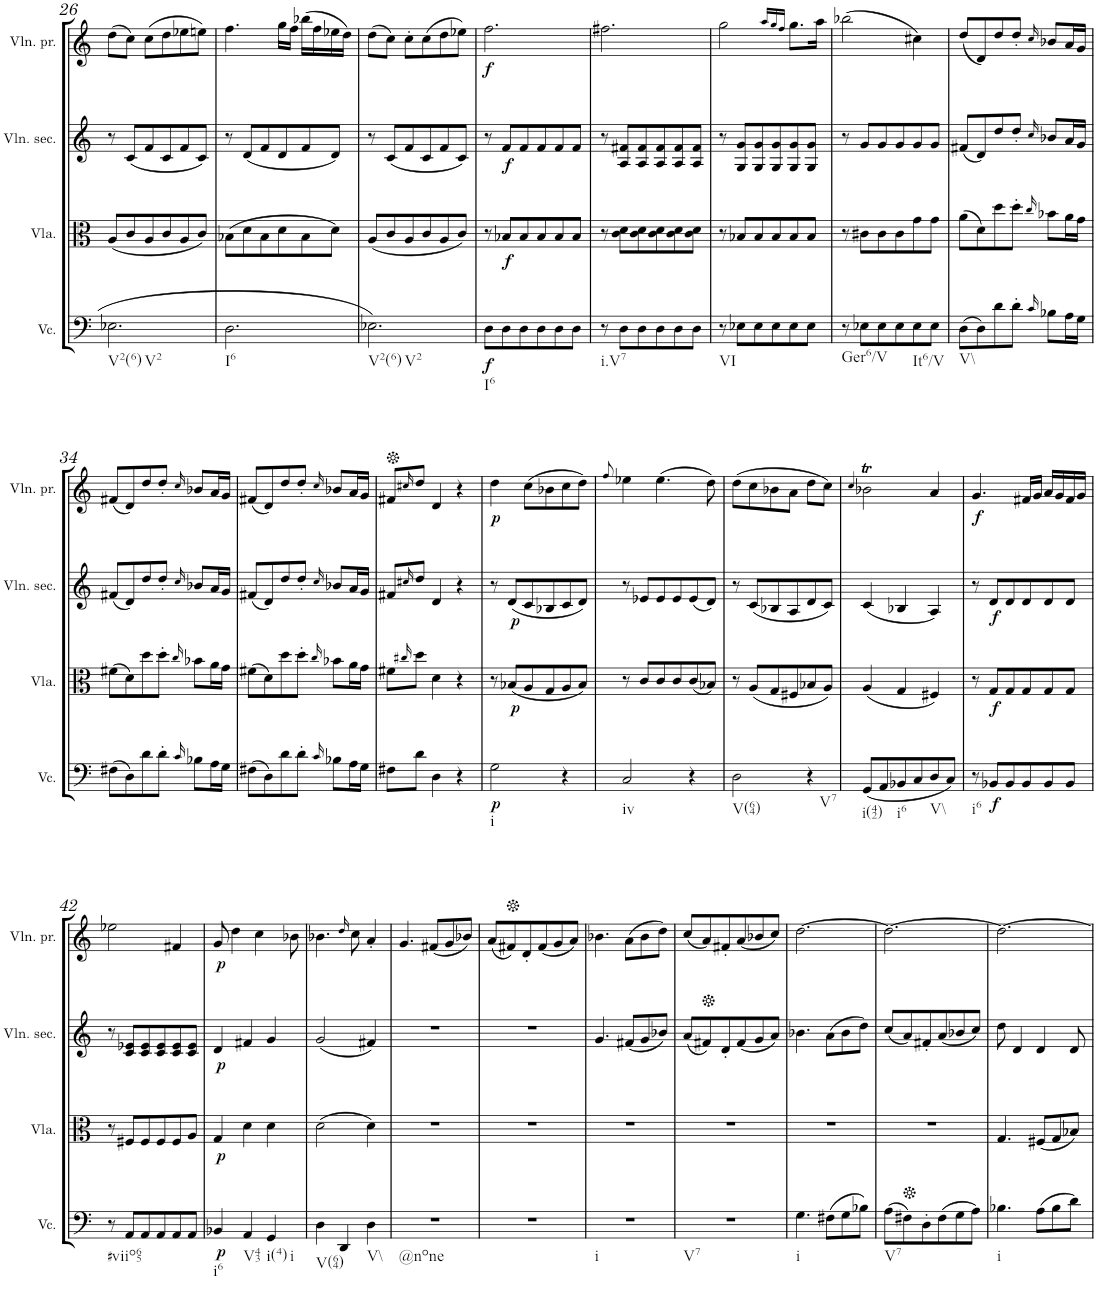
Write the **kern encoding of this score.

**kern	**dynam	**kern	**dynam	**kern	**dynam	**kern	**dynam
*part4	*part4	*part3	*part3	*part2	*part2	*part1	*part1
*staff4	*staff4	*staff3	*staff3	*staff2	*staff2	*staff1	*staff1
*I"Violoncelle	*	*I"Viola	*	*I"Violino secondo	*	*I"Violino primo	*
*I'Vc.	*	*I'Vla.	*	*I'Vln. sec.	*	*I'Vln. pr.	*
!!LO:PB:g=z
*clefF4	*	*clefC3	*	*clefG2	*	*clefG2	*
*k[]	*	*k[]	*	*k[]	*	*k[]	*
*M3/4	*	*M3/4	*	*M3/4	*	*M3/4	*
=26	=26	=26	=26	=26	=26	=26	=26
!LO:TX:b:t=V2(6)	!	!	!	!	!	!	!
!LO:TX:b:t=V2	!	!	!	!	!	!	!
2.E-X\	.	(<8A/L	.	8r	.	(>8dd\L	.
.	.	8c/	.	(<8c/L	.	8cc\J)	.
.	.	8A/	.	8f/	.	(>8cc\L	.
.	.	8c/	.	8c/	.	8dd\	.
.	.	8A/	.	8f/	.	8ee-X\	.
.	.	8c/J)	.	8c/J)	.	8een\J)	.
=27	=27	=27	=27	=27	=27	=27	=27
!LO:TX:b:t=I6	!	!	!	!	!	!	!
2.D\	.	(>8B-X\L	.	8r	.	4.ff\	.
.	.	8d\	.	(<8d/L	.	.	.
.	.	8B-\	.	8f/	.	.	.
.	.	8d\	.	8d/	.	16gg\LL	.
.	.	.	.	.	.	16ff\JJ	.
.	.	8B-\	.	8f/	.	(>16bb-X\LL	.
.	.	.	.	.	.	16ff\	.
.	.	8d\J)	.	8d/J)	.	16ee-X\	.
.	.	.	.	.	.	16dd\JJ)	.
=28	=28	=28	=28	=28	=28	=28	=28
!LO:TX:b:t=V2(6)	!	!	!	!	!	!	!
!LO:TX:b:t=V2	!	!	!	!	!	!	!
2.E-X\	.	(<8A/L	.	8r	.	(>8dd\L	.
.	.	8c/	.	(<8c/L	.	8cc\J)	.
.	.	8A/	.	8f/	.	8cc'\L	.
.	.	8c/	.	8c/	.	(>8cc\	.
.	.	8A/	.	8f/	.	8dd\	.
.	.	8c/J)	.	8c/J)	.	8ee-X\J)	.
=29	=29	=29	=29	=29	=29	=29	=29
!LO:TX:b:t=I6	!	!	!	!	!	!	!
!	!LO:DY:b	!	!	!	!	!	!LO:DY:b
8D\L	f	8r	.	8r	.	2.ff\	f
!	!	!	!LO:DY:b	!	!LO:DY:b	!	!
8D\	.	8B-X/L	f	8f/L	f	.	.
8D\	.	8B-/	.	8f/	.	.	.
8D\	.	8B-/	.	8f/	.	.	.
8D\	.	8B-/	.	8f/	.	.	.
8D\J	.	8B-/J	.	8f/J	.	.	.
=30	=30	=30	=30	=30	=30	=30	=30
!LO:TX:b:t=i.V7	!	!	!	!	!	!	!
8r	.	8r	.	8r	.	2.ff#X\	.
8D\L	.	8c\ 8d\L	.	8A/ 8f#X/L	.	.	.
8D\	.	8c\ 8d\	.	8A/ 8f#/	.	.	.
8D\	.	8c\ 8d\	.	8A/ 8f#/	.	.	.
8D\	.	8c\ 8d\	.	8A/ 8f#/	.	.	.
8D\J	.	8c\ 8d\J	.	8A/ 8f#/J	.	.	.
=31	=31	=31	=31	=31	=31	=31	=31
!LO:TX:b:t=VI	!	!	!	!	!	!	!
8r	.	8r	.	8r	.	2gg\	.
8E-X\L	.	8B-X/L	.	8G/ 8g/L	.	.	.
8E-\	.	8B-/	.	8G/ 8g/	.	.	.
8E-\	.	8B-/	.	8G/ 8g/	.	.	.
.	.	.	.	.	.	16qaa/LL	.
.	.	.	.	.	.	16qgg/	.
.	.	.	.	.	.	16qff/JJ	.
8E-\	.	8B-/	.	8G/ 8g/	.	8.gg\L	.
8E-\J	.	8B-/J	.	8G/ 8g/J	.	.	.
.	.	.	.	.	.	16aa\Jk	.
=32	=32	=32	=32	=32	=32	=32	=32
!LO:TX:b:t=Ger6/V	!	!	!	!	!	!	!
8r	.	8r	.	8r	.	(>2bb-X\	.
8E-X\L	.	8c#X\L	.	8g/L	.	.	.
8E-\	.	8c#\	.	8g/	.	.	.
8E-\	.	8c#\	.	8g/	.	.	.
!LO:TX:b:t=It6/V	!	!	!	!	!	!	!
8E-\	.	8g\	.	8g/	.	4cc#X\)	.
8E-\J	.	8g\J	.	8g/J	.	.	.
=33	=33	=33	=33	=33	=33	=33	=33
!LO:TX:b:t=V\\	!	!	!	!	!	!	!
(>8D\L	.	(>8a\L	.	(<8f#X/L	.	(<8dd/L	.
8D\)	.	8d\)	.	8d/)	.	8d/)	.
8d\	.	8dd\	.	8dd/	.	8dd/	.
8d'\J	.	8dd'\J	.	8dd'/J	.	8dd'/J	.
16qc/	.	16qcc/	.	16qcc/	.	16qcc/	.
8B-X\L	.	8b-X\L	.	8b-X/L	.	8b-X/L	.
16A\L	.	16a\L	.	16a/L	.	16a/L	.
16G\JJ	.	16g\JJ	.	16g/JJ	.	16g/JJ	.
!!LO:LB:g=z
=34	=34	=34	=34	=34	=34	=34	=34
(>8F#X\L	.	(>8f#X\L	.	(<8f#X/L	.	(<8f#X/L	.
8D\)	.	8d\)	.	8d/)	.	8d/)	.
8d\	.	8dd\	.	8dd/	.	8dd/	.
8d'\J	.	8dd'\J	.	8dd'/J	.	8dd'/J	.
16qc/	.	16qcc/	.	16qcc/	.	16qcc/	.
8B-X\L	.	8b-X\L	.	8b-X/L	.	8b-X/L	.
16A\L	.	16a\L	.	16a/L	.	16a/L	.
16G\JJ	.	16g\JJ	.	16g/JJ	.	16g/JJ	.
=35	=35	=35	=35	=35	=35	=35	=35
(>8F#X\L	.	(>8f#X\L	.	(<8f#X/L	.	(<8f#X/L	.
8D\)	.	8d\)	.	8d/)	.	8d/)	.
8d\	.	8dd\	.	8dd/	.	8dd/	.
8d'\J	.	8dd'\J	.	8dd'/J	.	8dd'/J	.
16qc/	.	16qcc/	.	16qcc/	.	16qcc/	.
8B-X\L	.	8b-X\L	.	8b-X/L	.	8b-X/L	.
16A\L	.	16a\L	.	16a/L	.	16a/L	.
16G\JJ	.	16g\JJ	.	16g/JJ	.	16g/JJ	.
=36	=36	=36	=36	=36	=36	=36	=36
8F#X\L	.	8f#X\L	.	8f#X/L	.	8f#X/L	.
.	.	16qcc#X/	.	16qcc#X/	.	16qcc#X/	.
8d\J	.	8dd\J	.	8dd/J	.	8dd/J	.
4D\	.	4d\	.	4d/	.	4d/	.
4r	.	4r	.	4r	.	4r	.
=37	=37	=37	=37	=37	=37	=37	=37
!LO:TX:b:t=i	!	!	!	!	!	!	!
!	!LO:DY:b	!	!	!	!	!	!LO:DY:b
2G\	p	8r	.	8r	.	4dd\	p
!	!	!	!LO:DY:b	!	!LO:DY:b	!	!
.	.	(<8B-X/L	p	(<8d/L	p	.	.
.	.	8A/	.	8c/	.	(>8cc\L	.
.	.	8G/	.	8B-X/	.	8b-X\	.
4r	.	8A/	.	8c/	.	8cc\	.
.	.	8B-/J)	.	8d/J)	.	8dd\J)	.
=38	=38	=38	=38	=38	=38	=38	=38
.	.	.	.	.	.	8qff/	.
!LO:TX:b:t=iv	!	!	!	!	!	!	!
2C/	.	8r	.	8r	.	4ee-X\	.
.	.	8c/L	.	8e-X/L	.	.	.
.	.	8c/	.	8e-/	.	(>4.ee-\	.
.	.	8c/	.	8e-/	.	.	.
4r	.	(<8c/	.	(<8e-/	.	.	.
.	.	8B-X/J)	.	8d/J)	.	8dd\)	.
=39	=39	=39	=39	=39	=39	=39	=39
!LO:TX:b:t=V(64)	!	!	!	!	!	!	!
2D\	.	8r	.	8r	.	(>8dd\L	.
.	.	(<8A/L	.	(<8c/L	.	8cc\	.
.	.	8G/	.	8B-X/	.	8b-X\	.
.	.	8F#X/	.	8A/	.	8a\J	.
!LO:TX:b:t=V7	!	!	!	!	!	!	!
4r	.	8B-X/	.	8d/	.	8dd\L	.
.	.	8A/J)	.	8c/J)	.	8cc\J)	.
=40	=40	=40	=40	=40	=40	=40	=40
.	.	.	.	.	.	4qcc/	.
!LO:TX:b:t=i(42)	!	!	!	!	!	!	!
(<8GG/L	.	(<4A/	.	(<4c/	.	2b-XT\	.
8AA/	.	.	.	.	.	.	.
!LO:TX:b:t=i6	!	!	!	!	!	!	!
8BB-X/	.	4G/	.	4B-X/	.	.	.
8C/	.	.	.	.	.	.	.
!LO:TX:b:t=V\\	!	!	!	!	!	!	!
8D/	.	4F#X/)	.	4A/)	.	4a/	.
8C/J)	.	.	.	.	.	.	.
=41	=41	=41	=41	=41	=41	=41	=41
!LO:TX:b:t=i6	!	!	!	!	!	!	!
!	!	!	!	!	!	!	!LO:DY:b
8r	.	8r	.	8r	.	4.g/	f
!	!LO:DY:b	!	!LO:DY:b	!	!LO:DY:b	!	!
8BB-X/L	f	8G/L	f	8d/L	f	.	.
8BB-/	.	8G/	.	8d/	.	.	.
8BB-/	.	8G/	.	8d/	.	16f#X/LL	.
.	.	.	.	.	.	16g/JJ	.
8BB-/	.	8G/	.	8d/	.	16a/LL	.
.	.	.	.	.	.	16g/	.
8BB-/J	.	8G/J	.	8d/J	.	16f#/	.
.	.	.	.	.	.	16g/JJ	.
!!LO:LB:g=z
=42	=42	=42	=42	=42	=42	=42	=42
!LO:TX:b:t=#viio65	!	!	!	!	!	!	!
8r	.	8r	.	8r	.	2ee-X\	.
8AA/L	.	8F#X/L	.	8c/ 8e-X/L	.	.	.
8AA/	.	8F#/	.	8c/ 8e-/	.	.	.
8AA/	.	8F#/	.	8c/ 8e-/	.	.	.
8AA/	.	8F#/	.	8c/ 8e-/	.	4f#X/	.
8AA/J	.	8A/J	.	8c/ 8e-/J	.	.	.
=43	=43	=43	=43	=43	=43	=43	=43
!LO:TX:b:t=i6	!	!	!	!	!	!	!
!	!LO:DY:b	!	!LO:DY:b	!	!LO:DY:b	!	!LO:DY:b
4BB-X/	p	4G/	p	4d/	p	8g/	p
.	.	.	.	.	.	4dd\	.
!LO:TX:b:t=V43	!	!	!	!	!	!	!
4AA/	.	4d\	.	4f#X/	.	.	.
.	.	.	.	.	.	4cc\	.
!LO:TX:b:t=i(4)	!	!	!	!	!	!	!
!LO:TX:b:t=i	!	!	!	!	!	!	!
4GG/	.	4d\	.	4g/	.	.	.
.	.	.	.	.	.	8b-X\	.
=44	=44	=44	=44	=44	=44	=44	=44
!LO:TX:b:t=V(64)	!	!	!	!	!	!	!
4D\	.	(>2d\	.	(<2g/	.	4.b-X\	.
4DD/	.	.	.	.	.	.	.
.	.	.	.	.	.	16qdd/	.
.	.	.	.	.	.	8cc\	.
!LO:TX:b:t=V\\	!	!	!	!	!	!	!
4D\	.	4d\)	.	4f#X/)	.	4a'/	.
=45	=45	=45	=45	=45	=45	=45	=45
!LO:TX:b:t=@none	!	!	!	!	!	!	!
2.r	.	2.r	.	2.r	.	4.g/	.
.	.	.	.	.	.	(<8f#X/L	.
.	.	.	.	.	.	8g/	.
.	.	.	.	.	.	8b-X/J)	.
=46	=46	=46	=46	=46	=46	=46	=46
2.r	.	2.r	.	2.r	.	(<8a/L	.
.	.	.	.	.	.	8f#X/)	.
.	.	.	.	.	.	8d'/	.
.	.	.	.	.	.	(<8f#/	.
.	.	.	.	.	.	8g/	.
.	.	.	.	.	.	8a/J)	.
=47	=47	=47	=47	=47	=47	=47	=47
!LO:TX:b:t=i	!	!	!	!	!	!	!
2.r	.	2.r	.	4.g/	.	4.b-X\	.
.	.	.	.	(<8f#X/L	.	(>8a\L	.
.	.	.	.	8g/	.	8b-\	.
.	.	.	.	8b-X/J)	.	8dd\J)	.
=48	=48	=48	=48	=48	=48	=48	=48
!LO:TX:b:t=V7	!	!	!	!	!	!	!
2.r	.	2.r	.	(<8a/L	.	(<8cc/L	.
.	.	.	.	8f#X/)	.	8a/)	.
.	.	.	.	8d'/	.	8f#X'/	.
.	.	.	.	(<8f#/	.	(<8a/	.
.	.	.	.	8g/	.	8b-X/	.
.	.	.	.	8a/J)	.	8cc/J)	.
=49	=49	=49	=49	=49	=49	=49	=49
!LO:TX:b:t=i	!	!	!	!	!	!	!
4.G\	.	2.r	.	4.b-X\	.	[2.dd\	.
(>8F#X\L	.	.	.	(>8a\L	.	.	.
8G\	.	.	.	8b-\	.	.	.
8B-X\J)	.	.	.	8dd\J)	.	.	.
=50	=50	=50	=50	=50	=50	=50	=50
!LO:TX:b:t=V7	!	!	!	!	!	!	!
(>8A\L	.	2.r	.	(<8cc/L	.	2.dd\_	.
8F#X\)	.	.	.	8a/)	.	.	.
8D'\	.	.	.	8f#X'/	.	.	.
(>8F#\	.	.	.	(<8a/	.	.	.
8G\	.	.	.	8b-X/	.	.	.
8A\J)	.	.	.	8cc/J)	.	.	.
=51	=51	=51	=51	=51	=51	=51	=51
!LO:TX:b:t=i	!	!	!	!	!	!	!
4.B-X\	.	4.G/	.	8dd\	.	2.dd\_	.
.	.	.	.	4d/	.	.	.
(>8A\L	.	(<8F#X/L	.	4d/	.	.	.
8B-\	.	8G/	.	.	.	.	.
8d\J)	.	8B-X/J)	.	8d/	.	.	.
=	=	=	=	=	=	=	=
*-	*-	*-	*-	*-	*-	*-	*-
